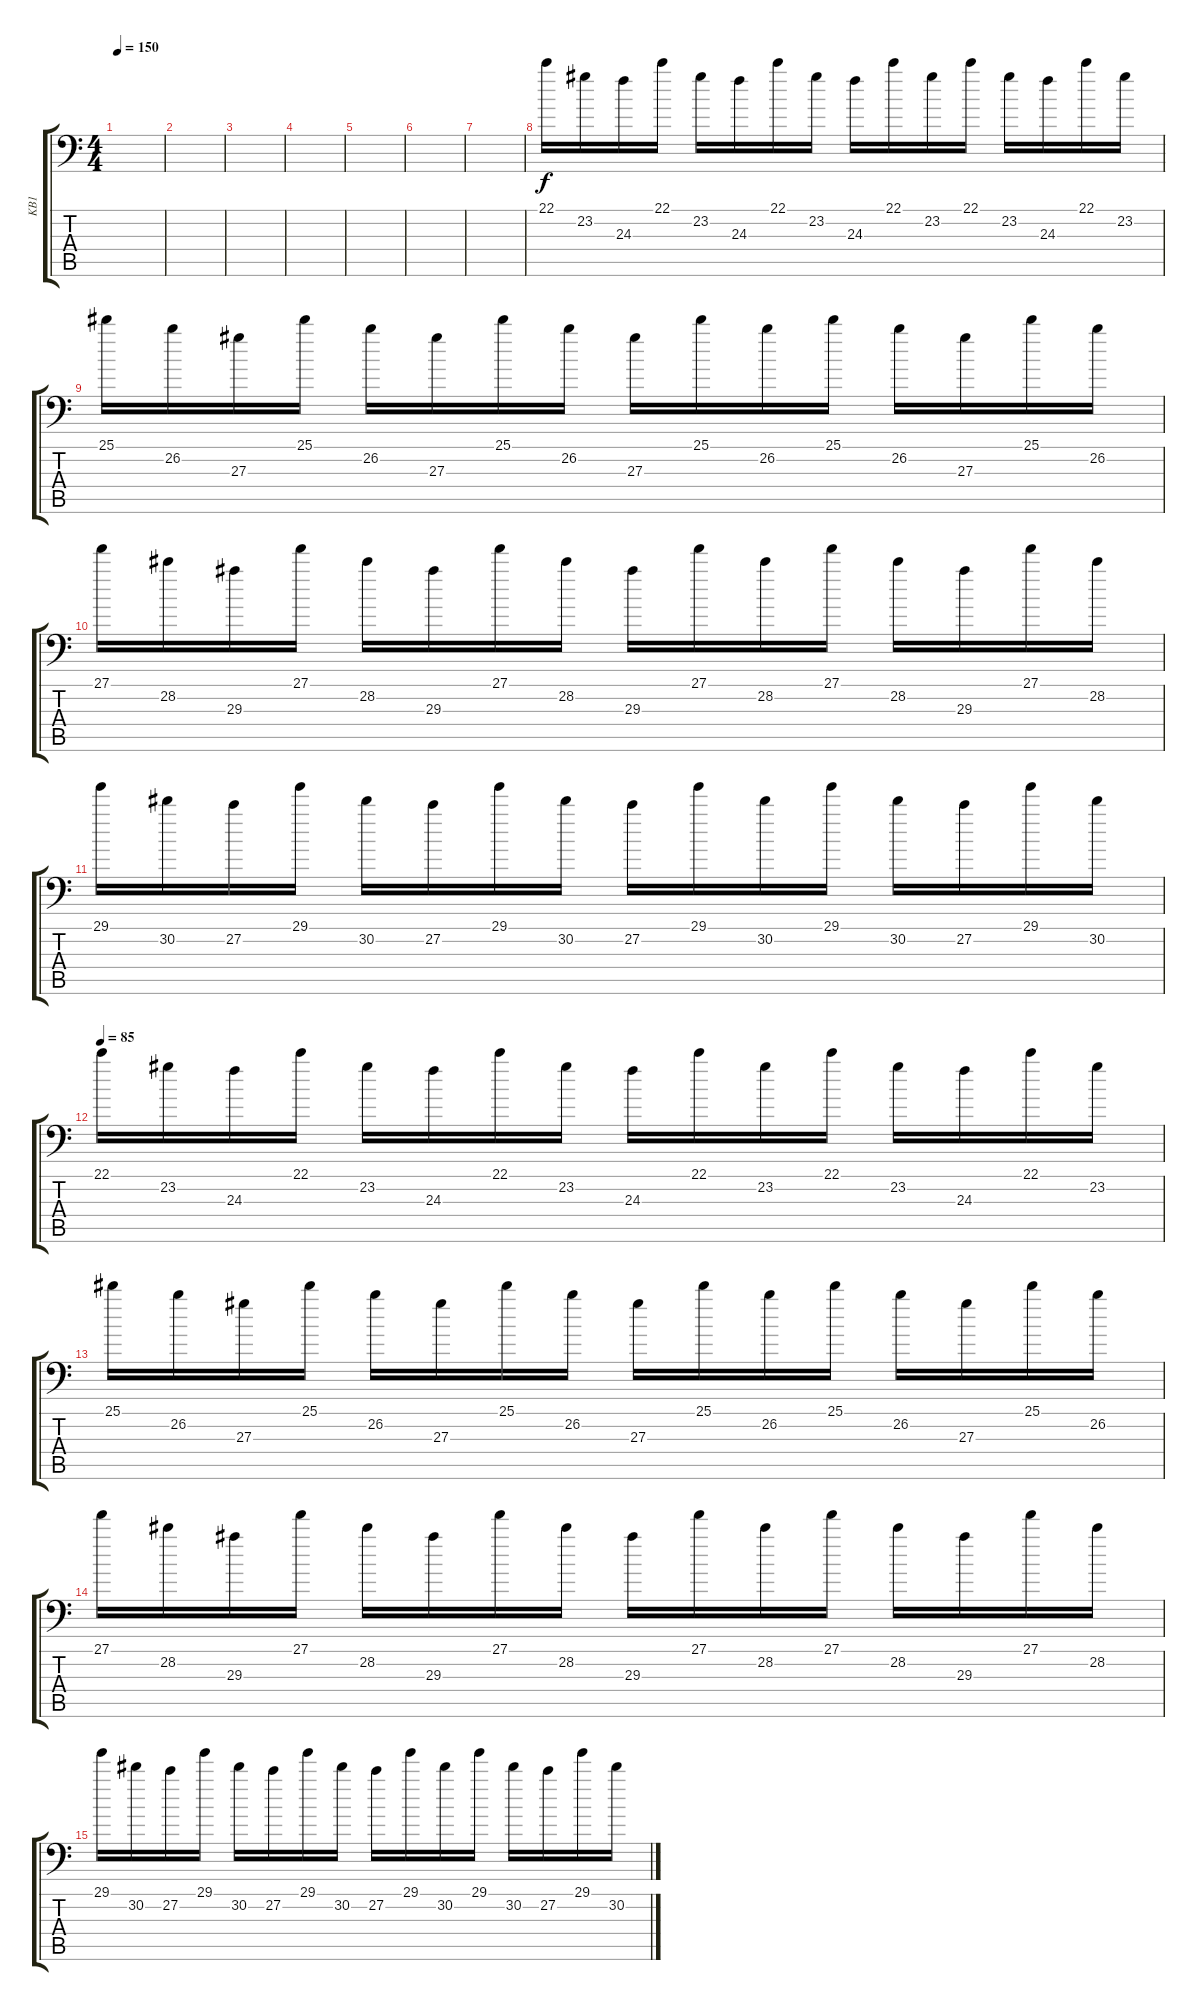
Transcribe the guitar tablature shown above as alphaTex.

\track ("KB1" "KB1") {instrument musicbox}
\staff {score tabs}
\tuning (D4 A3 F3 C3 G1 D1) {hide}
\ts (4 4)
\tempo 150
\clef f4
\ks c
|
|
|
|
|
|
|
22.1.16{volume 8 balance 8 instrument musicbox} 23.2.16 24.3.16 22.1.16 23.2.16 24.3.16 22.1.16 23.2.16 24.3.16 22.1.16 23.2.16 22.1.16 23.2.16 24.3.16 22.1.16 23.2.16 |
25.1.16 26.2.16 27.3.16 25.1.16 26.2.16 27.3.16 25.1.16 26.2.16 27.3.16 25.1.16 26.2.16 25.1.16 26.2.16 27.3.16 25.1.16 26.2.16 |
27.1.16 28.2.16 29.3.16 27.1.16 28.2.16 29.3.16 27.1.16 28.2.16 29.3.16 27.1.16 28.2.16 27.1.16 28.2.16 29.3.16 27.1.16 28.2.16 |
29.1.16 30.2.16 27.2.16 29.1.16 30.2.16 27.2.16 29.1.16 30.2.16 27.2.16 29.1.16 30.2.16 29.1.16 30.2.16 27.2.16 29.1.16 30.2.16 |
\tempo 85
22.1.16{balance 8 instrument musicbox} 23.2.16 24.3.16 22.1.16 23.2.16 24.3.16 22.1.16 23.2.16 24.3.16 22.1.16 23.2.16 22.1.16 23.2.16 24.3.16 22.1.16 23.2.16 |
25.1.16 26.2.16 27.3.16 25.1.16 26.2.16 27.3.16 25.1.16 26.2.16 27.3.16 25.1.16 26.2.16 25.1.16 26.2.16 27.3.16 25.1.16 26.2.16 |
27.1.16 28.2.16 29.3.16 27.1.16 28.2.16 29.3.16 27.1.16 28.2.16 29.3.16 27.1.16 28.2.16 27.1.16 28.2.16 29.3.16 27.1.16 28.2.16 |
29.1.16 30.2.16 27.2.16 29.1.16 30.2.16 27.2.16 29.1.16 30.2.16 27.2.16 29.1.16 30.2.16 29.1.16 30.2.16 27.2.16 29.1.16 30.2.16
